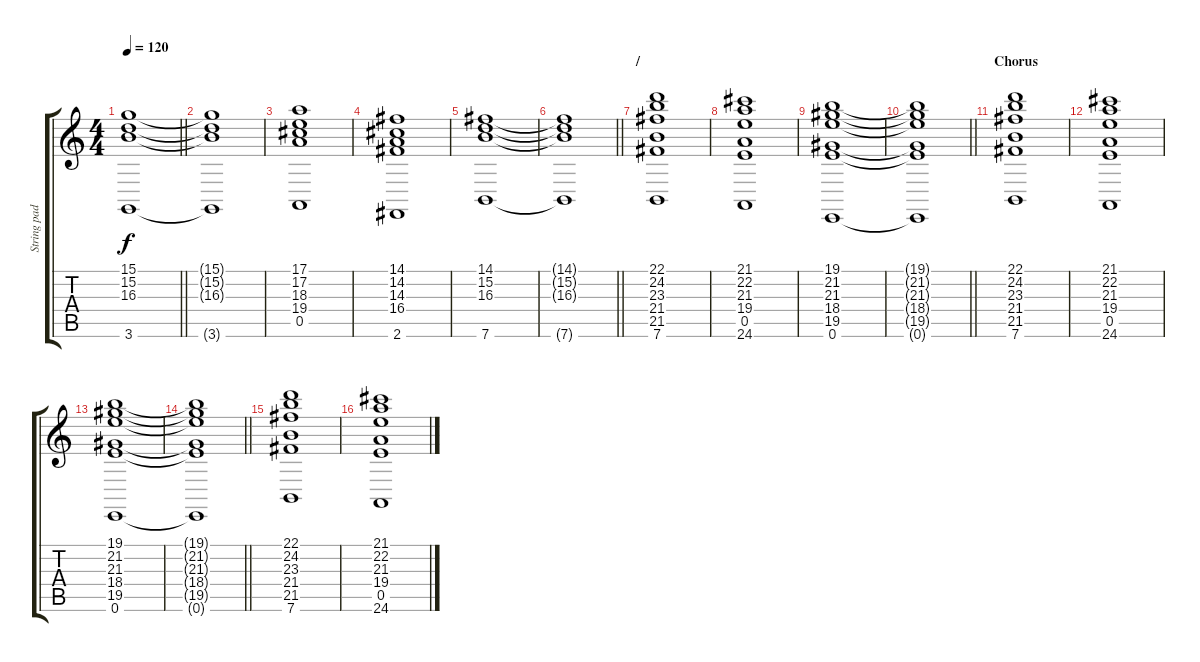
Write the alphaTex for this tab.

\track ("String pads" "String pad") {instrument pad8sweep}
\staff {score tabs}
\tuning (E4 B3 G3 D3 A2 E2) {hide}
\ts (4 4)
\tempo 120
\clef g2
\barLineRight lightlight
\ks c
(15.1 15.2 16.3 3.6).1{dy f} |
(15.1{t} 15.2{t} 16.3{t} 3.6{t}).1 |
(17.1 17.2 18.3 19.4 0.5).1 |
(14.1 14.2 14.3 16.4 2.6).1 |
(14.1 15.2 16.3 7.6).1 |
\barLineRight lightlight
(14.1{t} 15.2{t} 16.3{t} 7.6{t}).1 |
\section ("" "/")
(22.1 24.2 23.3 21.4 21.5 7.6).1 |
(21.1 22.2 21.3 19.4 0.5 24.6).1 |
(19.1 21.2 21.3 18.4 19.5 0.6).1 |
\barLineRight lightlight
(19.1{t} 21.2{t} 21.3{t} 18.4{t} 19.5{t} 0.6{t}).1 |
\section ("" "Chorus")
(22.1 24.2 23.3 21.4 21.5 7.6).1 |
(21.1 22.2 21.3 19.4 0.5 24.6).1 |
(19.1 21.2 21.3 18.4 19.5 0.6).1 |
\barLineRight lightlight
(19.1{t} 21.2{t} 21.3{t} 18.4{t} 19.5{t} 0.6{t}).1 |
(22.1 24.2 23.3 21.4 21.5 7.6).1 |
(21.1 22.2 21.3 19.4 0.5 24.6).1
